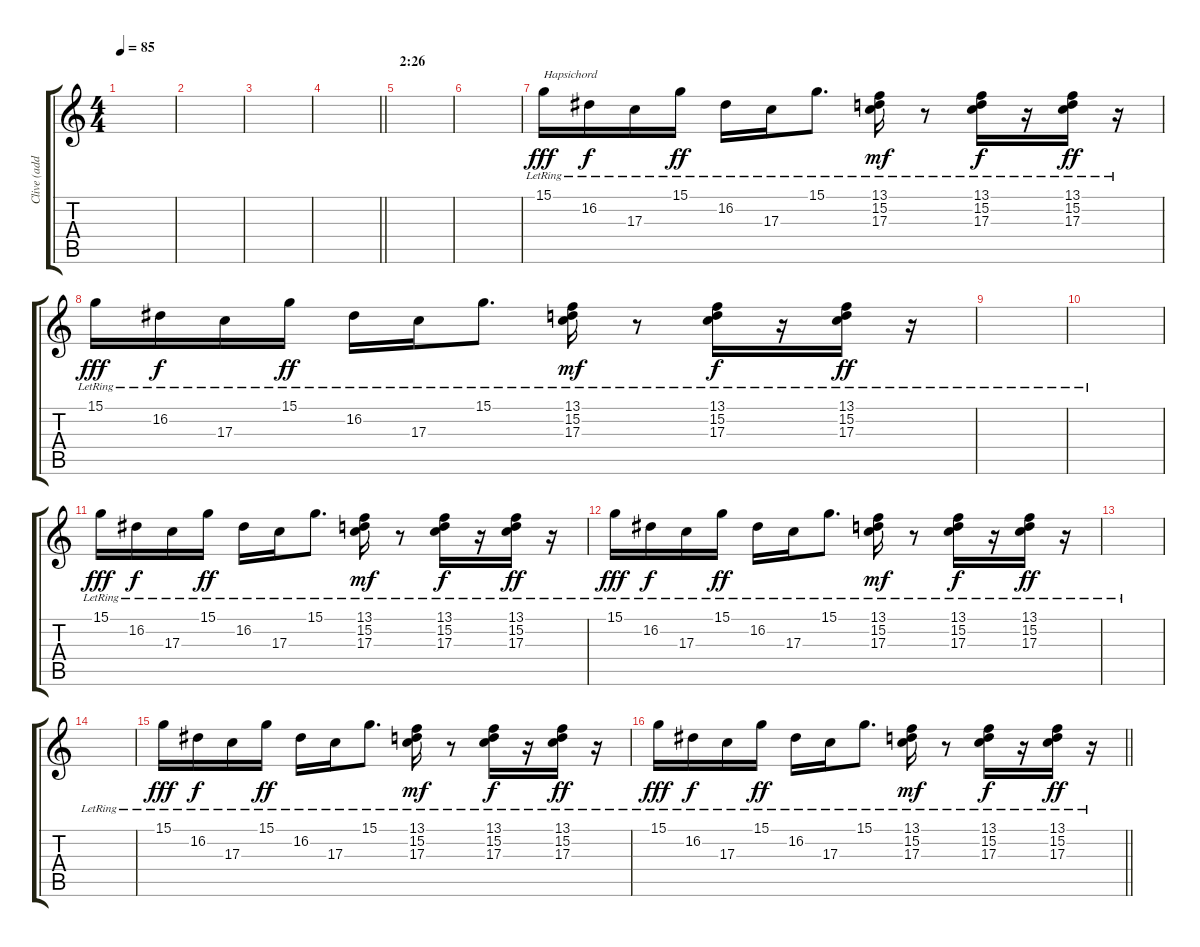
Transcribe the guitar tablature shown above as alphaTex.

\track ("Clive (additional keyboard)" "Clive (add") {instrument flute}
\staff {score tabs}
\tuning (E4 B3 G3 D3 A2 E2) {hide}
\ts (4 4)
\tempo 85
\clef g2
\ks c
|
|
|
\barLineRight lightlight
|
\section ("" "2:26")
|
|
15.1{lr}.16{txt "Hapsichord" dy fff instrument harpsichord} 16.2{lr}.16{dy f} 17.3{lr}.16 15.1{lr}.16{dy ff} 16.2{lr}.16 17.3{lr}.16 15.1{lr}.8{d} (13.1{lr} 15.2{lr} 17.3{lr}).16{dy mf} r.8 (13.1{lr} 15.2{lr} 17.3{lr}).16{dy f} r.16 (13.1{lr} 15.2{lr} 17.3{lr}).16{dy ff} r.16 |
15.1{lr}.16{dy fff} 16.2{lr}.16{dy f} 17.3{lr}.16 15.1{lr}.16{dy ff} 16.2{lr}.16 17.3{lr}.16 15.1{lr}.8{d} (13.1{lr} 15.2{lr} 17.3{lr}).16{dy mf} r.8 (13.1{lr} 15.2{lr} 17.3{lr}).16{dy f} r.16 (13.1{lr} 15.2{lr} 17.3{lr}).16{dy ff} r.16 |
|
|
15.1{lr}.16{dy fff} 16.2{lr}.16{dy f} 17.3{lr}.16 15.1{lr}.16{dy ff} 16.2{lr}.16 17.3{lr}.16 15.1{lr}.8{d} (13.1{lr} 15.2{lr} 17.3{lr}).16{dy mf} r.8 (13.1{lr} 15.2{lr} 17.3{lr}).16{dy f} r.16 (13.1{lr} 15.2{lr} 17.3{lr}).16{dy ff} r.16 |
15.1{lr}.16{dy fff} 16.2{lr}.16{dy f} 17.3{lr}.16 15.1{lr}.16{dy ff} 16.2{lr}.16 17.3{lr}.16 15.1{lr}.8{d} (13.1{lr} 15.2{lr} 17.3{lr}).16{dy mf} r.8 (13.1{lr} 15.2{lr} 17.3{lr}).16{dy f} r.16 (13.1{lr} 15.2{lr} 17.3{lr}).16{dy ff} r.16 |
|
|
15.1{lr}.16{dy fff} 16.2{lr}.16{dy f} 17.3{lr}.16 15.1{lr}.16{dy ff} 16.2{lr}.16 17.3{lr}.16 15.1{lr}.8{d} (13.1{lr} 15.2{lr} 17.3{lr}).16{dy mf} r.8 (13.1{lr} 15.2{lr} 17.3{lr}).16{dy f} r.16 (13.1{lr} 15.2{lr} 17.3{lr}).16{dy ff} r.16 |
\barLineRight lightlight
15.1{lr}.16{dy fff} 16.2{lr}.16{dy f} 17.3{lr}.16 15.1{lr}.16{dy ff} 16.2{lr}.16 17.3{lr}.16 15.1{lr}.8{d} (13.1{lr} 15.2{lr} 17.3{lr}).16{dy mf} r.8 (13.1{lr} 15.2{lr} 17.3{lr}).16{dy f} r.16 (13.1{lr} 15.2{lr} 17.3{lr}).16{dy ff} r.16
